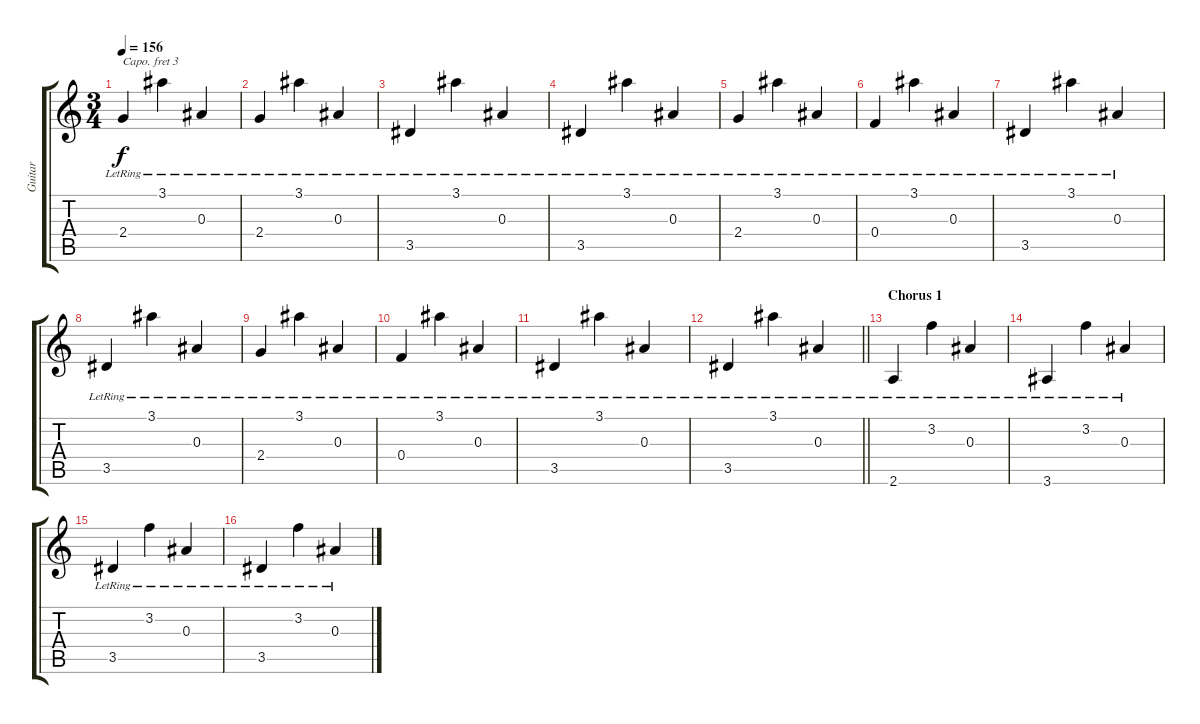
\track ("Guitar" "Guitar") {instrument acousticguitarnylon}
\staff {score tabs}
\capo 3
\tuning (E4 B3 G3 D3 A2 E2) {hide}
\ts (3 4)
\tempo 156
\clef g2
\ks c
2.4{lr}.4{dy f} 3.1{lr}.4 0.3{lr}.4 |
2.4{lr}.4 3.1{lr}.4 0.3{lr}.4 |
3.5{lr}.4 3.1{lr}.4 0.3{lr}.4 |
3.5{lr}.4 3.1{lr}.4 0.3{lr}.4 |
2.4{lr}.4 3.1{lr}.4 0.3{lr}.4 |
0.4{lr}.4 3.1{lr}.4 0.3{lr}.4 |
3.5{lr}.4 3.1{lr}.4 0.3{lr}.4 |
3.5{lr}.4 3.1{lr}.4 0.3{lr}.4 |
2.4{lr}.4 3.1{lr}.4 0.3{lr}.4 |
0.4{lr}.4 3.1{lr}.4 0.3{lr}.4 |
3.5{lr}.4 3.1{lr}.4 0.3{lr}.4 |
\barLineRight lightlight
3.5{lr}.4 3.1{lr}.4 0.3{lr}.4 |
\section ("" "Chorus 1")
2.6{lr}.4 3.2{lr}.4 0.3{lr}.4 |
3.6{lr}.4 3.2{lr}.4 0.3{lr}.4 |
3.5{lr}.4 3.2{lr}.4 0.3{lr}.4 |
3.5{lr}.4 3.2{lr}.4 0.3{lr}.4
